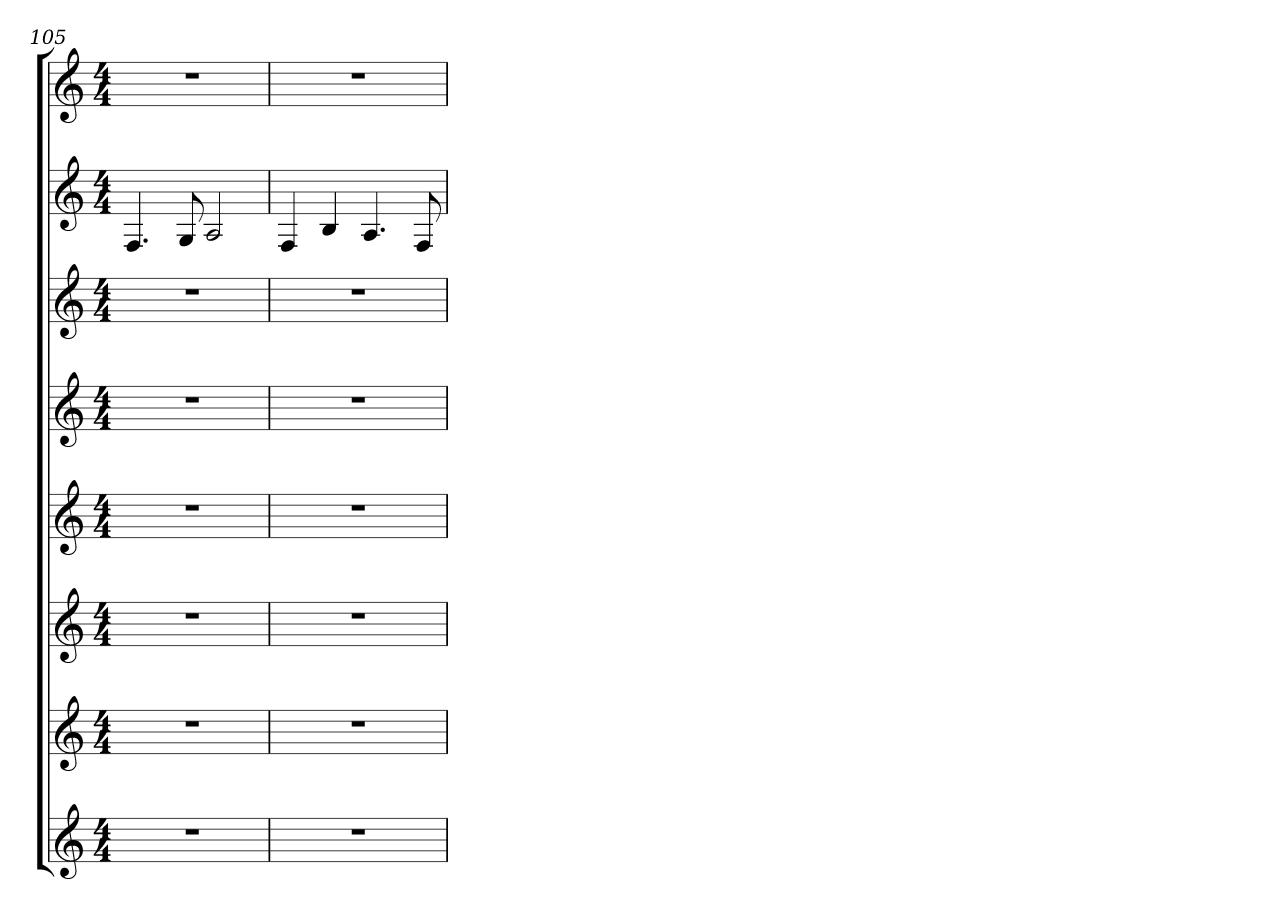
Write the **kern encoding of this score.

**kern	**kern	**kern	**kern	**kern	**kern	**kern	**kern
*part8	*part7	*part6	*part5	*part4	*part3	*part2	*part1
*staff8	*staff7	*staff6	*staff5	*staff4	*staff3	*staff2	*staff1
*clefG2	*clefG2	*clefG2	*clefG2	*clefG2	*clefG2	*clefG2	*clefG2
*k[]	*k[]	*k[]	*k[]	*k[]	*k[]	*k[]	*k[]
*M4/4	*M4/4	*M4/4	*M4/4	*M4/4	*M4/4	*M4/4	*M4/4
=105	=105	=105	=105	=105	=105	=105	=105
1r	1r	1r	1r	1r	1r	4.F/	1r
.	.	.	.	.	.	8G/	.
.	.	.	.	.	.	2A/	.
=106	=106	=106	=106	=106	=106	=106	=106
1r	1r	1r	1r	1r	1r	4F/	1r
.	.	.	.	.	.	4B/	.
.	.	.	.	.	.	4.A/	.
.	.	.	.	.	.	8F/	.
=	=	=	=	=	=	=	=
*-	*-	*-	*-	*-	*-	*-	*-
